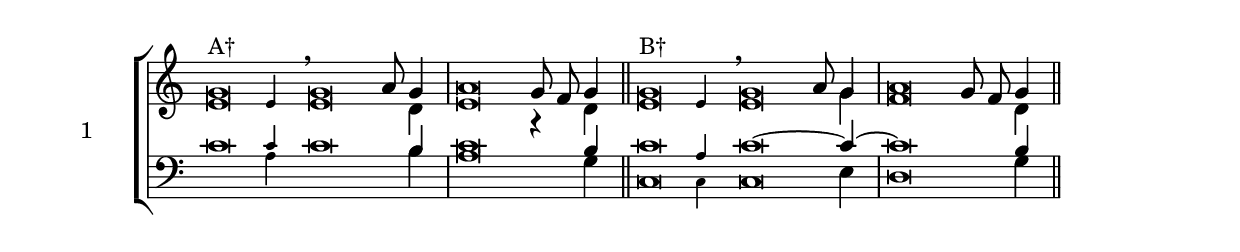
\version "2.18.2"
\version "2.18.2"

divisioMinima = {
    \bar ""
    \once \override BreathingSign.stencil = #ly:breathing-sign::divisio-minima
    \once \override BreathingSign.Y-offset = #0
    \breathe
}

dm = {
    \bar ""
    \once \override BreathingSign.stencil = #ly:breathing-sign::divisio-maior
    \once \override BreathingSign.Y-offset = #0
    \breathe
}
divisioMaxima = {
    \bar ""
    \once \override BreathingSign.stencil = #ly:breathing-sign::divisio-maxima
    \once \override BreathingSign.Y-offset = #0
    \breathe
}

fi = { \bar "||" }
ll = { \once \override LyricText.self-alignment-X = #LEFT }
sm = { \set melismaBusyProperties = #'() }
usm = { \unset melismaBusyProperties }

global = {
    \key c \major
    \cadenzaOn
    \set tieWaitForNote = ##t
    \autoBeamOff
    %\hide Staff.Stem
}

sopranoOneFlex = { \afterGrace g'\breve^"A†" e'4 \breathe g'\breve a'8 g'4 \bar "|" a'\breve g'8 f' g'4 \bar "||" }
sopranoOne = { g'\breve^"A" a'8 g'4 \bar "|" a'\breve g'8 f' g'4 \bar "||"   }
sopranoTwoFlex = { \afterGrace g'\breve^"B†" e'4 \breathe g'\breve a'8 g'4 \bar "|" a'\breve g'8 f' g'4 \bar "||"  }
sopranoTwo = { g'\breve^"B" a'8 g'4 \bar "|" a'\breve g'8 f' g'4 \bar "||"  }

altoOneFlex = { e'\breve e'\breve s8 d'4  e'\breve r4 d'4 }
altoOne = { e'\breve s8 d'4  e'\breve r4 d'4   }
altoTwoFlex = { e'\breve e'\breve s8 g'4 f'\breve s4 d'4   }
altoTwo = { e'\breve s8 g'4 f'\breve s4 d'4  }

tenorOneFlex = { \afterGrace c'\breve c'4 c'\breve s8 b4 \bar "|" c'\breve s4 b4 \bar "||" }
tenorOne = {  c'\breve s8 b4 \bar "|" c'\breve s4 b4 \bar "||"  }
tenorTwoFlex = { \afterGrace c'\breve a4 c'\breve~ s8 c'4~ \bar "|" c'\breve s4 b4 \bar "||" }
tenorTwo = { c'\breve~ s8 c'4~ \bar "|" c'\breve s4 b4 \bar "||"  }

bassOneFlex = { \afterGrace s\breve a4 s\breve s8 b4 a\breve s4 g4  }
bassOne = { s\breve s8 b4 a\breve s4 g4   }
bassTwoFlex = { \afterGrace c\breve c4 c\breve s8 e4 d\breve s4 g4   }
bassTwo = { c\breve s8 e4 d\breve s4 g4  }



sopMusic = {
    \global
    \voiceOne
    \sopranoOneFlex
    \sopranoTwoFlex
}
altoMusic = {
    \global
    \voiceTwo
    \altoOneFlex
    \altoTwoFlex
}
tenorMusic = {
    \global
    \voiceOne
    \tenorOneFlex
    \tenorTwoFlex
}
bassMusic = {
    \global
    \voiceTwo
    \bassOneFlex
    \bassTwoFlex
}

\score {

    \header {
        %piece = \markup { \fontsize #2 \bold "LBI_1A" }
    }
    <<
        \transpose e e {
            \new ChoirStaff \with { instrumentName = #"1" } %LBI_1A
            <<
                \new Staff ="up"
                <<
                    \clef treble
                    \accidentalStyle forget
                    \new Voice = "Soprano" \sopMusic
                    \new Voice = "Alto" \altoMusic
                >>
                \new Staff ="down"
                <<
                    \clef bass
                    \accidentalStyle forget
                    \new Voice = "Tenor" \tenorMusic
                    \new Voice = "Bass" \bassMusic
                >>
            >>
        }
    >>

    \layout 
    { 
        ragged-last = ##t
        \context 
        { 
            \Staff 
            \remove Time_signature_engraver 
        } 
    } 
}
